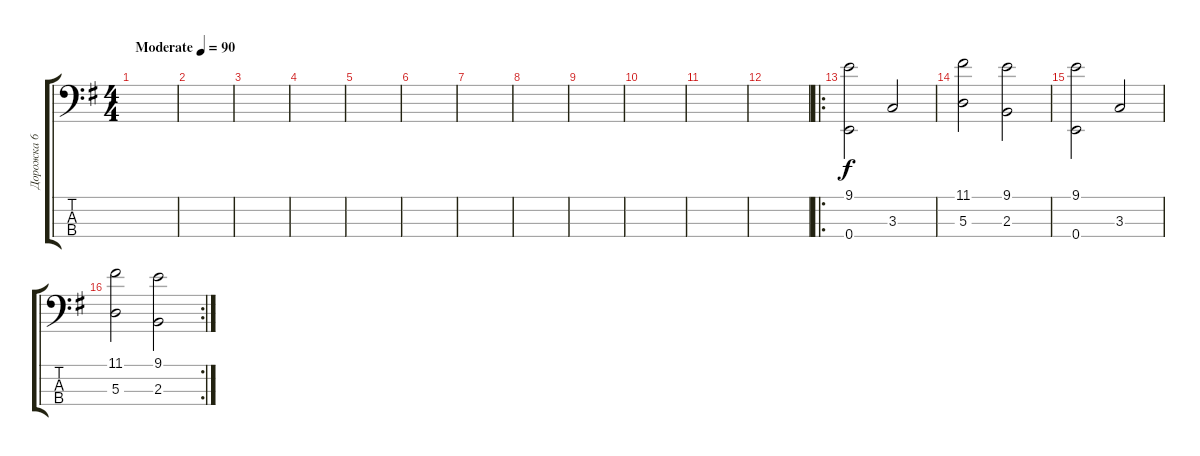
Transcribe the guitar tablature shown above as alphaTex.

\track ("Дорожка 6" "Дорожка 6") {instrument fretlessbass}
\staff {score tabs}
\tuning (G2 D2 A1 E1) {hide}
\ts (4 4)
\tempo (90 "Moderate")
\clef f4
\ks g
|
|
|
|
|
|
|
|
|
|
|
|
\ro
(9.1 0.4).2 3.3.2 |
(11.1 5.3).2 (9.1 2.3).2 |
(9.1 0.4).2 3.3.2 |
\rc 2
(11.1 5.3).2 (9.1 2.3).2
